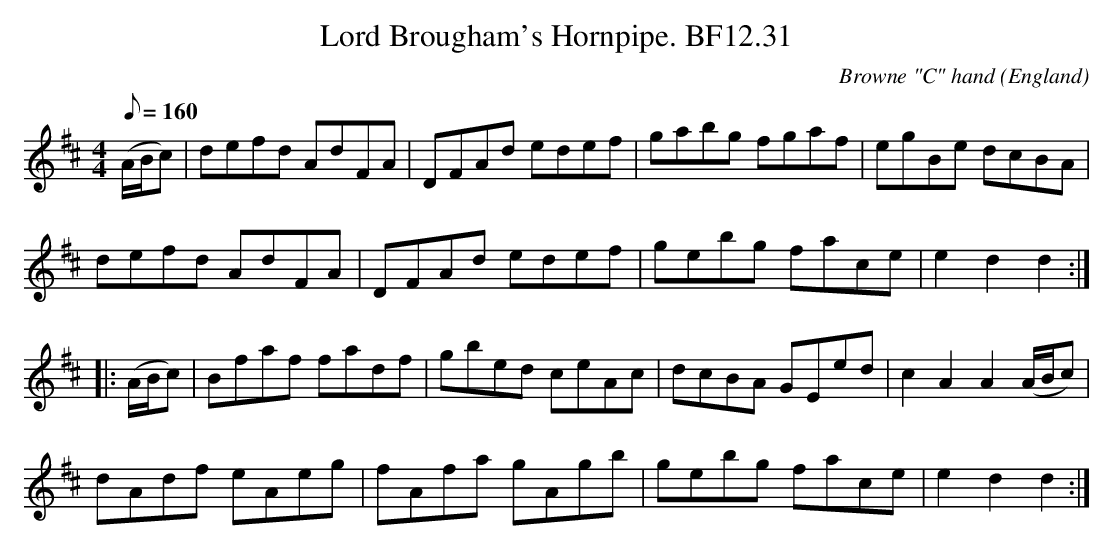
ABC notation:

X:1
T:Lord Brougham's Hornpipe. BF12.31
M:4/4
L:1/8
Q:160
C:Browne "C" hand
O:England
K:D
(A/B/c)|defd AdFA|DFAd edef|gabg fgaf|egBe dcBA|!
defd AdFA|DFAd edef|gebg face|e2d2d2:|!
|:(A/B/c)|Bfaf fadf|gbed ceAc|dcBA GEed|c2A2A2(A/B/c)|!
dAdf eAeg|fAfa gAgb|gebg face|e2d2d2:|]
